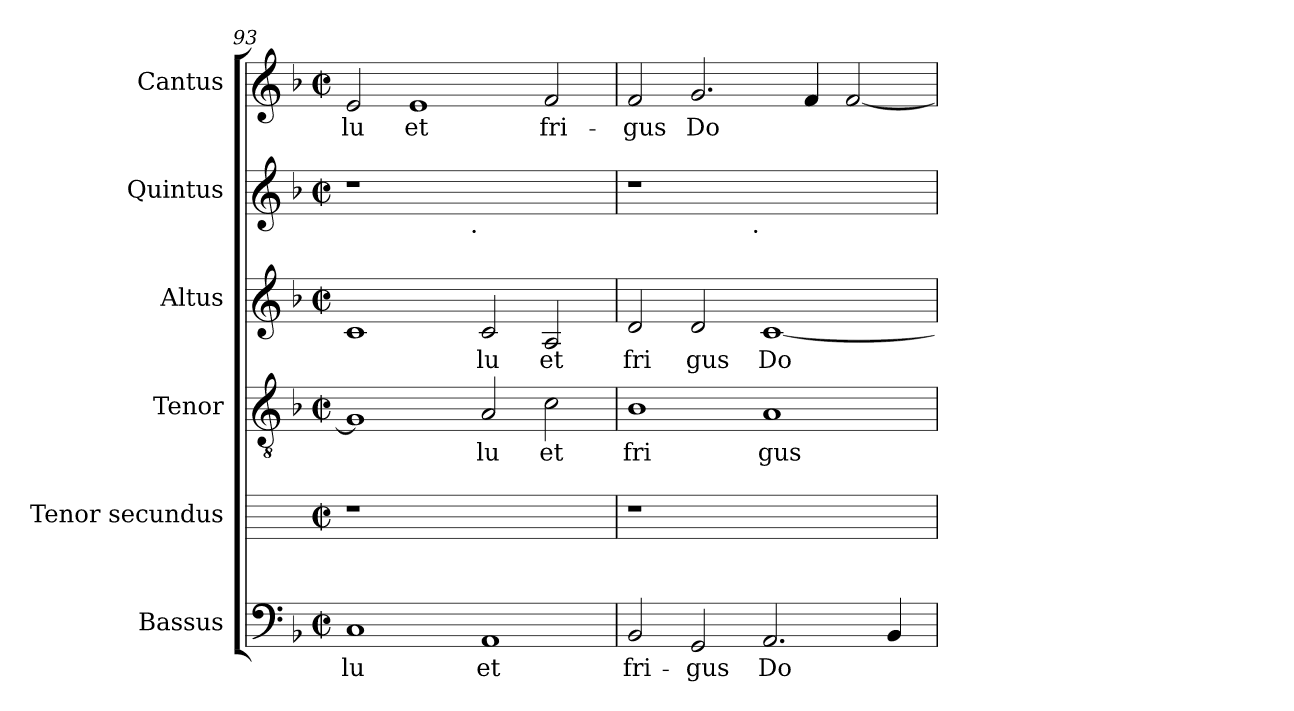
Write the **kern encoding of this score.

**kern	**text	**kern	**kern	**text	**kern	**text	**kern	**kern	**text
*part6	*part6	*part5	*part4	*part4	*part3	*part3	*part2	*part1	*part1
*staff6	*staff6	*staff5	*staff4	*staff4	*staff3	*staff3	*staff2	*staff1	*staff1
*I"Bassus	*	*I"Tenor  secundus	*I"Tenor	*	*I"Altus	*	*I"Quintus	*I"Cantus	*
*I'B	*	*	*I'T	*	*I'A	*	*I'Q	*I'C	*
*clefF4	*	*	*clefGv2	*	*clefG2	*	*clefG2	*clefG2	*
*k[b-]	*	*k[]	*k[b-]	*	*k[b-]	*	*k[b-]	*k[b-]	*
*F:	*	*C:	*F:	*	*F:	*	*F:	*F:	*
*M2/2	*	*M2/2	*M2/2	*	*M2/2	*	*M2/2	*M2/2	*
*met(c|)	*	*met(c|)	*met(c|)	*	*met(c|)	*	*met(c|)	*met(c|)	*
=93	=93	=93	=93	=93	=93	=93	=93	=93	=93
!	!LO:LY:b:cj	!	!	!LO:LY:b:cj	!	!LO:LY:b:cj	!	!	!LO:LY:b:cj
*	*	*	*	*	*	*	*^	*	*
1C	-lu	1r	1G]	.	1c	.	1r	2ryy	2e/	-lu
!	!	!	!	!	!	!	!	!	!	!LO:LY:b:cj
.	.	.	.	.	.	.	.	4...ryy	1e	et
!	!	!	!	!	!	!	!	!LO:TX:b:t=.	!	!
.	.	.	.	.	.	.	.	1ryy	.	.
!	!LO:LY:b:cj	!	!	!LO:LY:b:cj	!	!LO:LY:b:cj	!	!	!	!
1AA	et	1ryy	2A/	lu	2c/	lu	1ryy	.	.	.
!	!	!	!	!LO:LY:b:cj	!	!LO:LY:b:cj	!	!	!	!LO:LY:b:cj
.	.	.	2c\	et	2A/	et	.	.	2f/	fri-
.	.	.	.	.	.	.	.	32ryy	.	.
=94	=94	=94	=94	=94	=94	=94	=94	=94	=94	=94
!	!LO:LY:b:cj	!	!	!LO:LY:b:cj	!	!LO:LY:b:cj	!	!	!	!LO:LY:b:cj
2BB-/	fri-	1r	1B-	fri	2d/	fri	1r	2ryy	2f/	-gus
!	!LO:LY:b:cj	!	!	!	!	!LO:LY:b:cj	!	!	!	!LO:LY:b:cj
2GG/	-gus	.	.	.	2d/	gus	.	4...ryy	2.g/	Do-
!	!	!	!	!	!	!	!	!LO:TX:b:t=.	!	!
.	.	.	.	.	.	.	.	1ryy	.	.
!	!LO:LY:b:cj	!	!	!LO:LY:b:cj	!	!LO:LY:b:cj	!	!	!	!
2.AA/	Do-	1ryy	1A	gus	[<1c	Do	1ryy	.	.	.
!	!	!	!	!	!	!	!	!	!	!LO:LY:b:cj
.	.	.	.	.	.	.	.	.	4f/	--
!	!	!	!	!	!	!	!	!	!	!LO:LY:b:cj
.	.	.	.	.	.	.	.	.	[<2f/	--
!	!LO:LY:b:cj	!	!	!	!	!	!	!	!	!
4BB-/	--	.	.	.	.	.	.	.	.	.
.	.	.	.	.	.	.	.	32ryy	.	.
*	*	*	*	*	*	*	*v	*v	*	*
=	=	=	=	=	=	=	=	=	=
*-	*-	*-	*-	*-	*-	*-	*-	*-	*-
